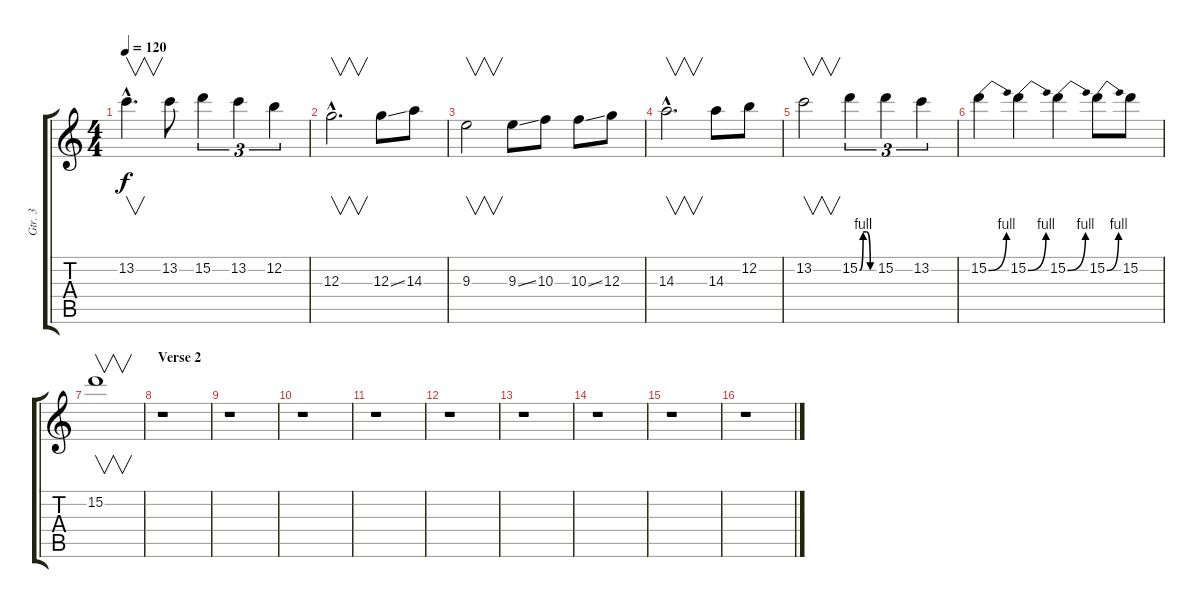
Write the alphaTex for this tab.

\track ("Gtr. 3" "Gtr. 3") {instrument distortionguitar}
\staff {score tabs}
\tuning (E4 B3 G3 D3 A2 E2) {hide}
\ts (4 4)
\tempo 120
\clef g2
\ks c
13.2{hac}.4{v d dy f} 13.2.8 15.2.4{tu (3 2)} 13.2.4{tu (3 2)} 12.2.4{tu (3 2)} |
12.3{hac}.2{v d} 12.3{ss}.8 14.3.8 |
9.3.2{v} 9.3{ss}.8 10.3.8 10.3{ss}.8 12.3.8 |
14.3{hac}.2{v d} 14.3.8 12.2.8 |
13.2.2{v} 15.2{be (custom 0 0 15 4 30 4 45 0 60 0)}.4{tu (3 2)} 15.2.4{tu (3 2)} 13.2.4{tu (3 2)} |
15.2{be (bend 0 0 60 4)}.4 15.2{be (bend 0 0 60 4)}.4 15.2{be (bend 0 0 60 4)}.4 15.2{be (bend 0 0 60 4)}.8 15.2.8 |
15.2.1{v} |
\section ("" "Verse 2")
r.1 |
r.1 |
r.1 |
r.1 |
r.1 |
r.1 |
r.1 |
r.1 |
r.1
